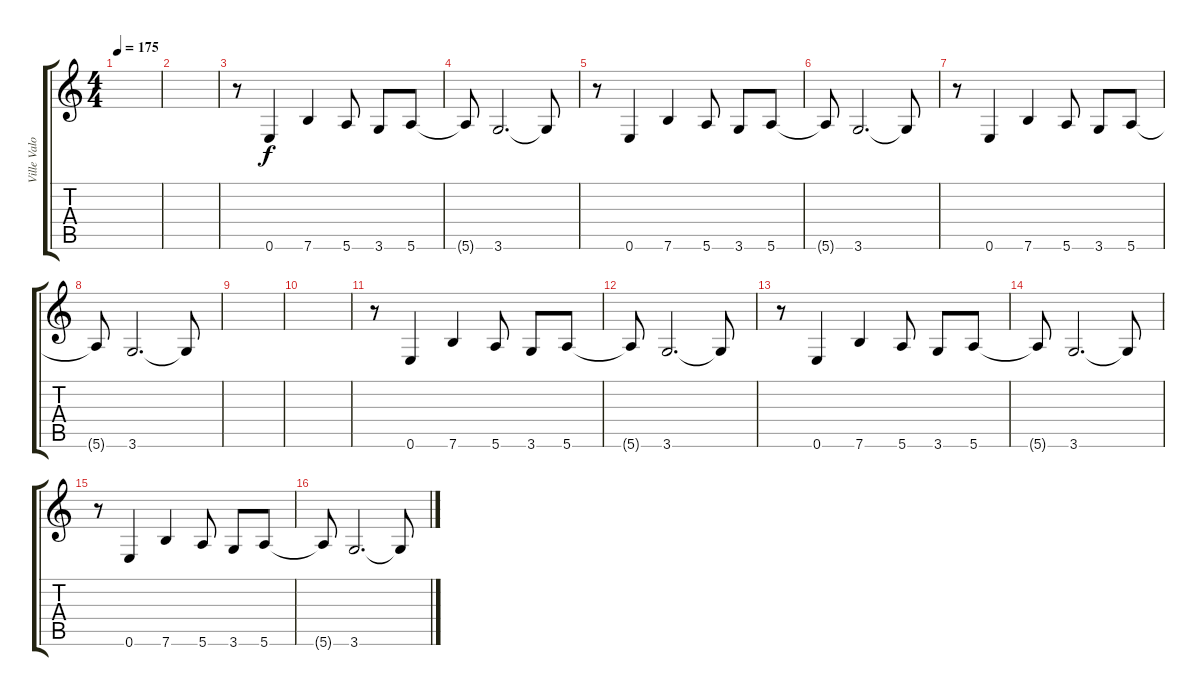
\track ("Ville Valo" "Ville Valo") {instrument acousticguitarsteel}
\staff {score tabs}
\tuning (E4 B3 G3 D3 A2 E2) {hide}
\ts (4 4)
\tempo 175
\clef g2
\ks c
|
|
r.8 0.6.4 7.6.4 5.6.8 3.6.8 5.6.8 |
5.6{t}.8 3.6.2{d} 3.6{t}.8 |
r.8 0.6.4 7.6.4 5.6.8 3.6.8 5.6.8 |
5.6{t}.8 3.6.2{d} 3.6{t}.8 |
r.8 0.6.4 7.6.4 5.6.8 3.6.8 5.6.8 |
5.6{t}.8 3.6.2{d} 3.6{t}.8 |
|
|
r.8 0.6.4 7.6.4 5.6.8 3.6.8 5.6.8 |
5.6{t}.8 3.6.2{d} 3.6{t}.8 |
r.8 0.6.4 7.6.4 5.6.8 3.6.8 5.6.8 |
5.6{t}.8 3.6.2{d} 3.6{t}.8 |
r.8 0.6.4 7.6.4 5.6.8 3.6.8 5.6.8 |
5.6{t}.8 3.6.2{d} 3.6{t}.8
